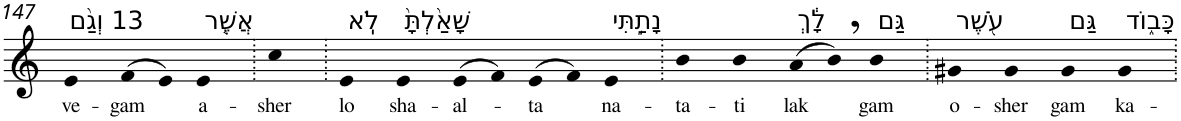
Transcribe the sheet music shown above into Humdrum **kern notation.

**kern	**text
*part1	*part1
*staff1	*staff1
*I"Piano	*
*I'Pno	*
!!LO:PB:g=z
*clefG2	*
*k[]	*
=147	=147
!LO:TX:a:t=13 וְגַ֨ם	!
!	!LO:LY:b
4e	ve-
!	!LO:LY:b
(>8f	-gam
8e)	.
!LO:TX:a:t=אֲשֶׁ֤ר	!
!	!LO:LY:b
4e	a-
=148.	=148.
!	!LO:LY:b
4cc	-sher
=149.	=149.
!LO:TX:a:t=לֹֽא	!
!	!LO:LY:b
4e	lo
!LO:TX:a:t=שָׁאַ֙לְתָּ֙	!
!	!LO:LY:b
4e	sha-
!	!LO:LY:b
(>8e	-al-
8f)	.
!	!LO:LY:b
(>8e	-ta
8f)	.
!LO:TX:a:t=נָתַ֣תִּי	!
!	!LO:LY:b
4e	na-
=150.	=150.
!	!LO:LY:b
4b	-ta-
!	!LO:LY:b
4b	-ti
!LO:TX:a:t=לָ֔ךְ	!
!	!LO:LY:b
(>8a	lak
8b,)	.
!LO:TX:a:t=גַּם	!
!	!LO:LY:b
4b	gam
=151.	=151.
!LO:TX:a:t=עֹ֖שֶׁר	!
!	!LO:LY:b
4g#X	o-
!	!LO:LY:b
4g#	-sher
!LO:TX:a:t=גַּם	!
!	!LO:LY:b
4g#	gam
!LO:TX:a:t=כָּב֑וֹד	!
!	!LO:LY:b
4g#	ka-
=.	=.
*-	*-
